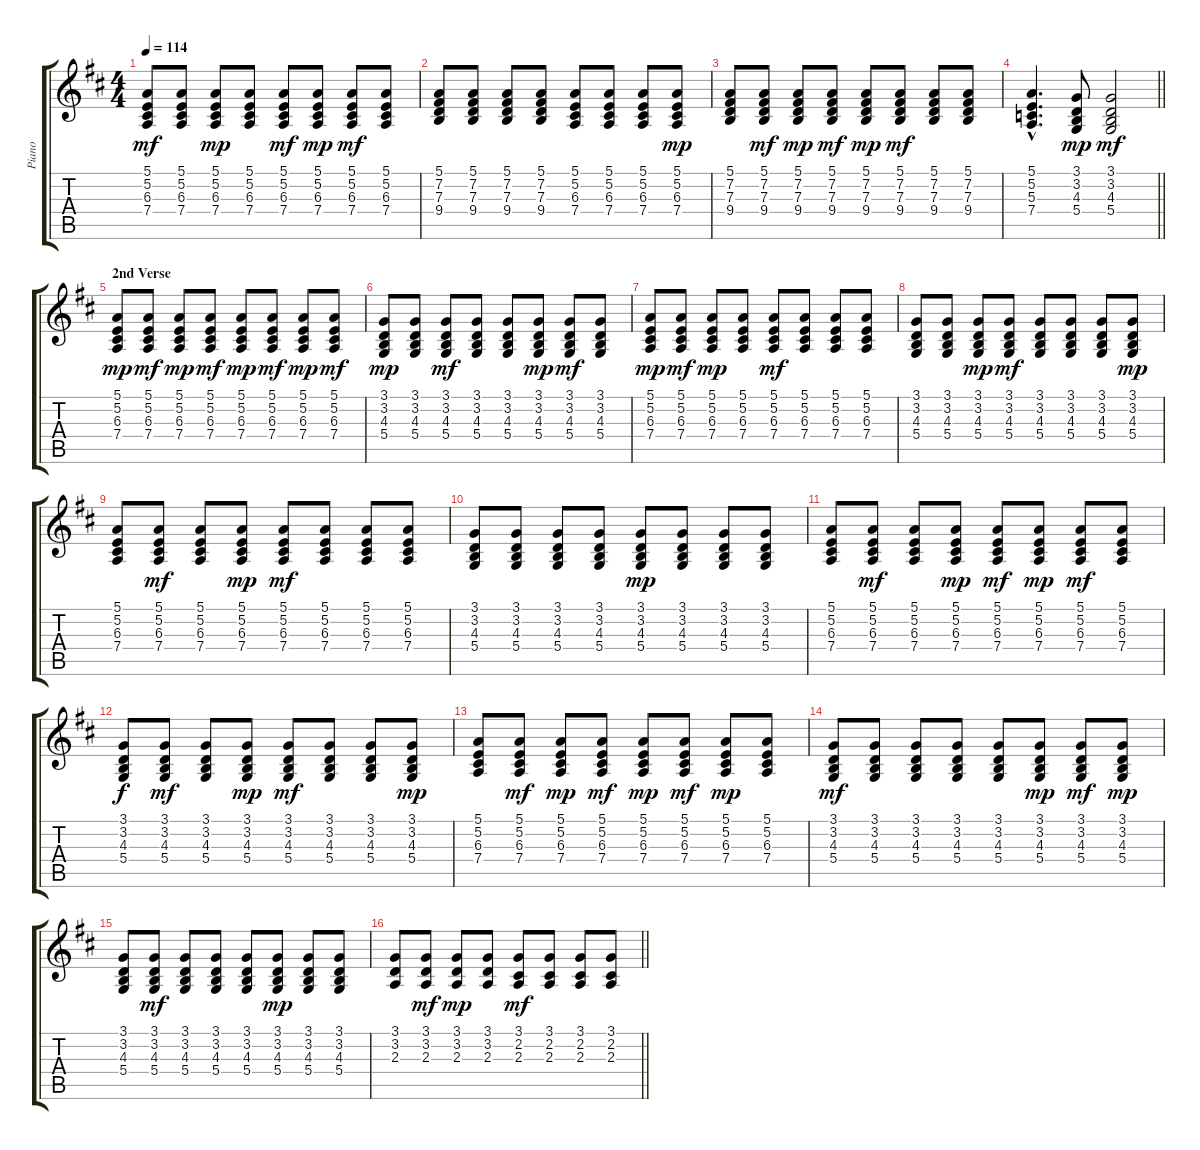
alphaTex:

\track ("Piano" "Piano") {instrument acousticgrandpiano}
\staff {score tabs}
\tuning (E4 B3 G3 D3 A2 E2) {hide}
\ts (4 4)
\tempo 114
\clef g2
\ks d
(5.1 5.2 6.3 7.4).8{dy mf} (5.1 5.2 6.3 7.4).8 (5.1 5.2 6.3 7.4).8{dy mp} (5.1 5.2 6.3 7.4).8 (5.1 5.2 6.3 7.4).8{dy mf} (5.1 5.2 6.3 7.4).8{dy mp} (5.1 5.2 6.3 7.4).8{dy mf} (5.1 5.2 6.3 7.4).8 |
(5.1 7.2 7.3 9.4).8 (5.1 7.2 7.3 9.4).8 (5.1 7.2 7.3 9.4).8 (5.1 7.2 7.3 9.4).8 (5.1 5.2 6.3 7.4).8 (5.1 5.2 6.3 7.4).8 (5.1 5.2 6.3 7.4).8 (5.1 5.2 6.3 7.4).8{dy mp} |
(5.1 7.2 7.3 9.4).8 (5.1 7.2 7.3 9.4).8{dy mf} (5.1 7.2 7.3 9.4).8{dy mp} (5.1 7.2 7.3 9.4).8{dy mf} (5.1 7.2 7.3 9.4).8{dy mp} (5.1 7.2 7.3 9.4).8{dy mf} (5.1 7.2 7.3 9.4).8 (5.1 7.2 7.3 9.4).8 |
\barLineRight lightlight
(5.1{hac} 5.2{hac} 5.3{hac} 7.4{hac}).4{d} (3.1 3.2 4.3 5.4).8{dy mp} (3.1 3.2 4.3 5.4).2{dy mf} |
\section ("" "2nd Verse")
(5.1 5.2 6.3 7.4).8{dy mp} (5.1 5.2 6.3 7.4).8{dy mf} (5.1 5.2 6.3 7.4).8{dy mp} (5.1 5.2 6.3 7.4).8{dy mf} (5.1 5.2 6.3 7.4).8{dy mp} (5.1 5.2 6.3 7.4).8{dy mf} (5.1 5.2 6.3 7.4).8{dy mp} (5.1 5.2 6.3 7.4).8{dy mf} |
(3.1 3.2 4.3 5.4).8{dy mp} (3.1 3.2 4.3 5.4).8 (3.1 3.2 4.3 5.4).8{dy mf} (3.1 3.2 4.3 5.4).8 (3.1 3.2 4.3 5.4).8 (3.1 3.2 4.3 5.4).8{dy mp} (3.1 3.2 4.3 5.4).8{dy mf} (3.1 3.2 4.3 5.4).8 |
(5.1 5.2 6.3 7.4).8{dy mp} (5.1 5.2 6.3 7.4).8{dy mf} (5.1 5.2 6.3 7.4).8{dy mp} (5.1 5.2 6.3 7.4).8 (5.1 5.2 6.3 7.4).8{dy mf} (5.1 5.2 6.3 7.4).8 (5.1 5.2 6.3 7.4).8 (5.1 5.2 6.3 7.4).8 |
(3.1 3.2 4.3 5.4).8 (3.1 3.2 4.3 5.4).8 (3.1 3.2 4.3 5.4).8{dy mp} (3.1 3.2 4.3 5.4).8{dy mf} (3.1 3.2 4.3 5.4).8 (3.1 3.2 4.3 5.4).8 (3.1 3.2 4.3 5.4).8 (3.1 3.2 4.3 5.4).8{dy mp} |
(5.1 5.2 6.3 7.4).8 (5.1 5.2 6.3 7.4).8{dy mf} (5.1 5.2 6.3 7.4).8 (5.1 5.2 6.3 7.4).8{dy mp} (5.1 5.2 6.3 7.4).8{dy mf} (5.1 5.2 6.3 7.4).8 (5.1 5.2 6.3 7.4).8 (5.1 5.2 6.3 7.4).8 |
(3.1 3.2 4.3 5.4).8 (3.1 3.2 4.3 5.4).8 (3.1 3.2 4.3 5.4).8 (3.1 3.2 4.3 5.4).8 (3.1 3.2 4.3 5.4).8{dy mp} (3.1 3.2 4.3 5.4).8 (3.1 3.2 4.3 5.4).8 (3.1 3.2 4.3 5.4).8 |
(5.1 5.2 6.3 7.4).8 (5.1 5.2 6.3 7.4).8{dy mf} (5.1 5.2 6.3 7.4).8 (5.1 5.2 6.3 7.4).8{dy mp} (5.1 5.2 6.3 7.4).8{dy mf} (5.1 5.2 6.3 7.4).8{dy mp} (5.1 5.2 6.3 7.4).8{dy mf} (5.1 5.2 6.3 7.4).8 |
(3.1 3.2 4.3 5.4).8{dy f} (3.1 3.2 4.3 5.4).8{dy mf} (3.1 3.2 4.3 5.4).8 (3.1 3.2 4.3 5.4).8{dy mp} (3.1 3.2 4.3 5.4).8{dy mf} (3.1 3.2 4.3 5.4).8 (3.1 3.2 4.3 5.4).8 (3.1 3.2 4.3 5.4).8{dy mp} |
(5.1 5.2 6.3 7.4).8 (5.1 5.2 6.3 7.4).8{dy mf} (5.1 5.2 6.3 7.4).8{dy mp} (5.1 5.2 6.3 7.4).8{dy mf} (5.1 5.2 6.3 7.4).8{dy mp} (5.1 5.2 6.3 7.4).8{dy mf} (5.1 5.2 6.3 7.4).8{dy mp} (5.1 5.2 6.3 7.4).8 |
(3.1 3.2 4.3 5.4).8{dy mf} (3.1 3.2 4.3 5.4).8 (3.1 3.2 4.3 5.4).8 (3.1 3.2 4.3 5.4).8 (3.1 3.2 4.3 5.4).8 (3.1 3.2 4.3 5.4).8{dy mp} (3.1 3.2 4.3 5.4).8{dy mf} (3.1 3.2 4.3 5.4).8{dy mp} |
(3.1 3.2 4.3 5.4).8 (3.1 3.2 4.3 5.4).8{dy mf} (3.1 3.2 4.3 5.4).8 (3.1 3.2 4.3 5.4).8 (3.1 3.2 4.3 5.4).8 (3.1 3.2 4.3 5.4).8{dy mp} (3.1 3.2 4.3 5.4).8 (3.1 3.2 4.3 5.4).8 |
\barLineRight lightlight
(3.1 3.2 2.3).8 (3.1 3.2 2.3).8{dy mf} (3.1 3.2 2.3).8{dy mp} (3.1 3.2 2.3).8 (3.1 2.2 2.3).8{dy mf} (3.1 2.2 2.3).8 (3.1 2.2 2.3).8 (3.1 2.2 2.3).8
